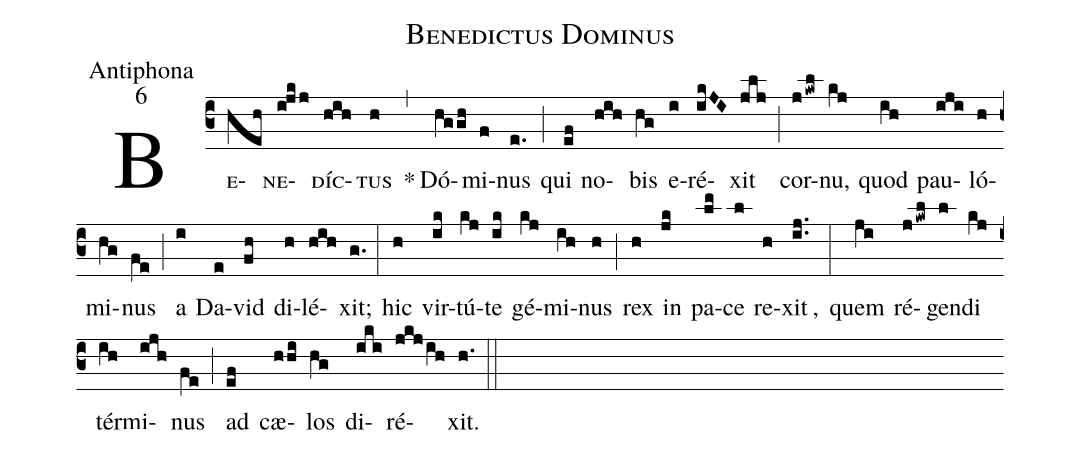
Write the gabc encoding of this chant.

name:Benedictus Dominus;
office-part:Antiphona;
mode:6;
%%
(c3) B<sc>e(heh)ne(ijkj)díc(hih)tus(h)</sc> *(,) Dó(hggh)mi(f)nus(e.) (;) qui(ef) no(hih)bis(hg) e(i)ré(ikJI)xit(jlj) (;) cor(jkwl)nu,(kj) quod(ih) pau(iji)ló(h)mi(hg)nus(fe) (;) a(i) Da(e)vid(fh) di(h)lé(hih)xit;(g.) (:) hic(h) vir(ik)tú(kj)te(ik) gé(kj)mi(ih)nus(h) (;) rex(h) in(jk) pa(lm)ce(l) re(h)xit(ij..), (:) quem(ji) ré(jkwl)gen(l)di(kj) tér(ih)mi(ijh)nus(fe) (;) ad(ef) cæ(hhi)los(hg) di(iki)ré(jkjih)xit.(h.) (::)
